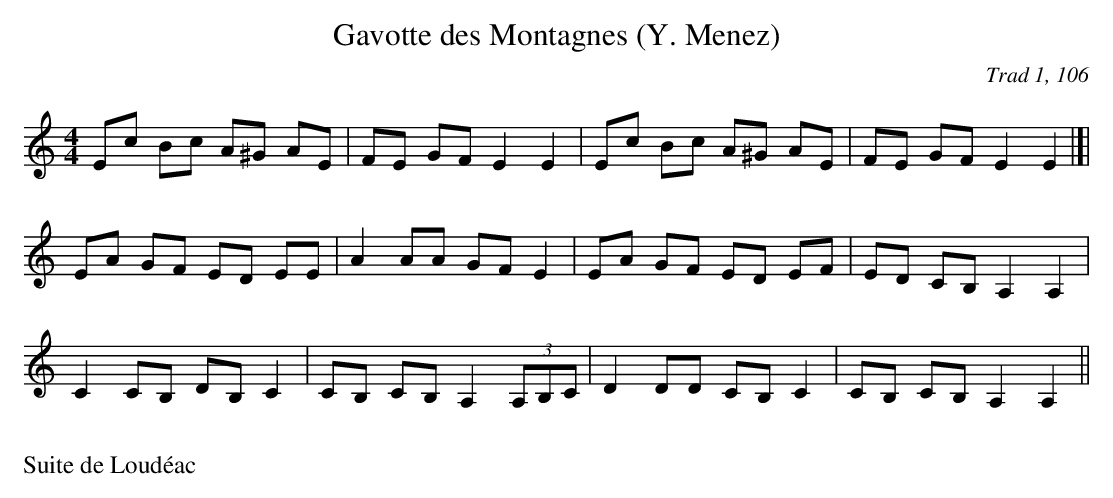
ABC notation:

X:1
T:Gavotte des Montagnes (Y. Menez)
C:Trad 1, 106
M:4/4
L:1/8
K:C
Ec Bc A^G AE|FE GF E2E2|Ec Bc A^G AE|FE GF E2E2|]|
EA GF ED EE|A2 AA GF E2|EA GF ED EF|ED CB, A,2A,2|
C2 CB, DB, C2|CB, CB, A,2 (3A,B,C|D2 DD CB, C2|CB, CB, A,2A,2||
